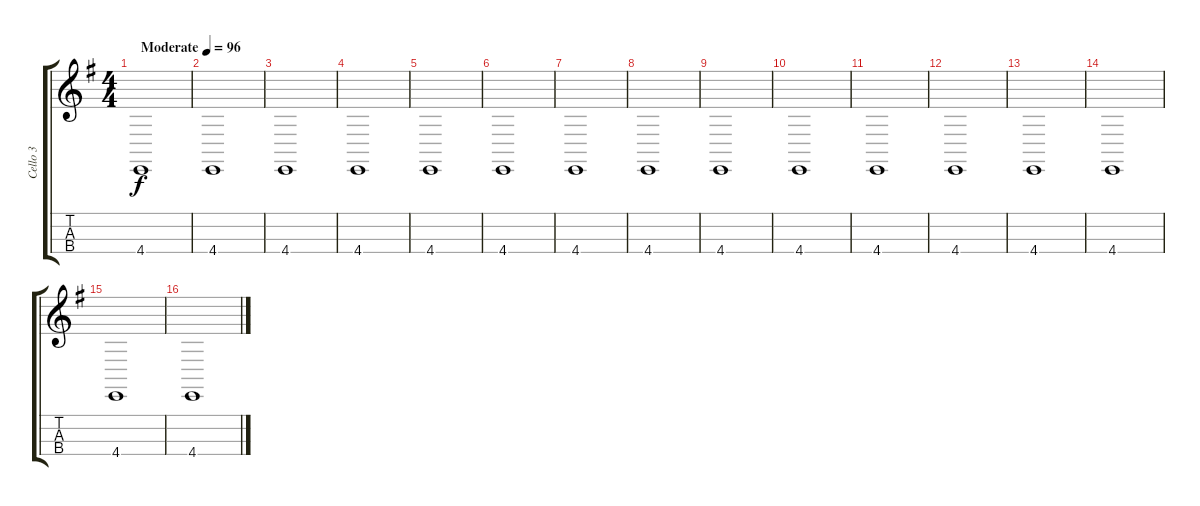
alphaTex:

\track ("Cello 3" "Cello 3") {instrument cello}
\staff {score tabs}
\tuning (A3 D3 G2 C2) {hide}
\ts (4 4)
\tempo (96 "Moderate")
\clef g2
\ks g
4.4.1{dy f instrument cello} |
4.4.1 |
4.4.1 |
4.4.1 |
4.4.1 |
4.4.1 |
4.4.1 |
4.4.1 |
4.4.1 |
4.4.1 |
4.4.1 |
4.4.1 |
4.4.1 |
4.4.1 |
4.4.1 |
4.4.1
